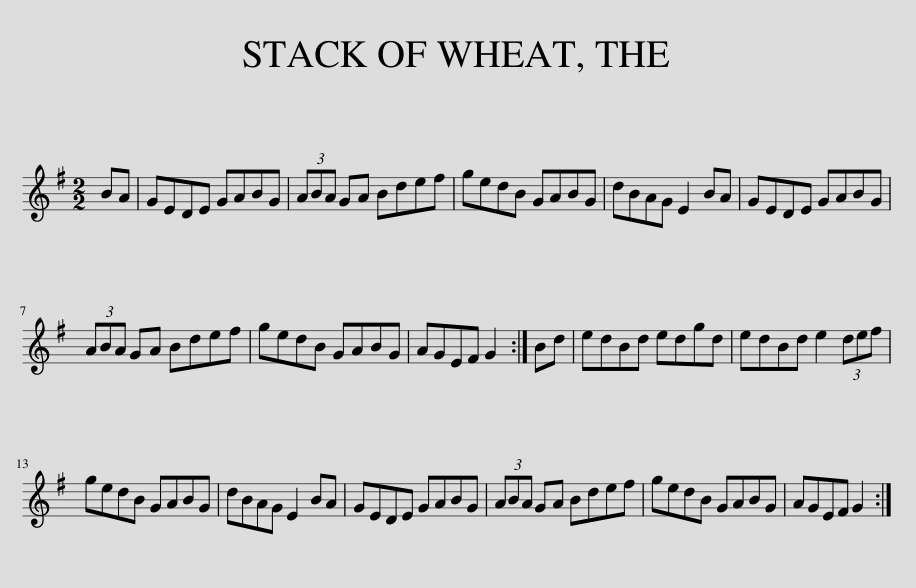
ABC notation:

X:1
L:1/8
M:2/2
I:linebreak $
K:G
V:1 treble
V:1
 BA | GEDE GABG | (3ABA GA Bdef | gedB GABG | dBAG E2 BA | %5
 GEDE GABG |$ (3ABA GA Bdef | gedB GABG | AGEF G2 :| Bd | %10
 edBd edgd | edBd e2 (3def |$ gedB GABG | dBAG E2 BA | GEDE GABG | %15
 (3ABA GA Bdef | gedB GABG | AGEF G2 :| %18
